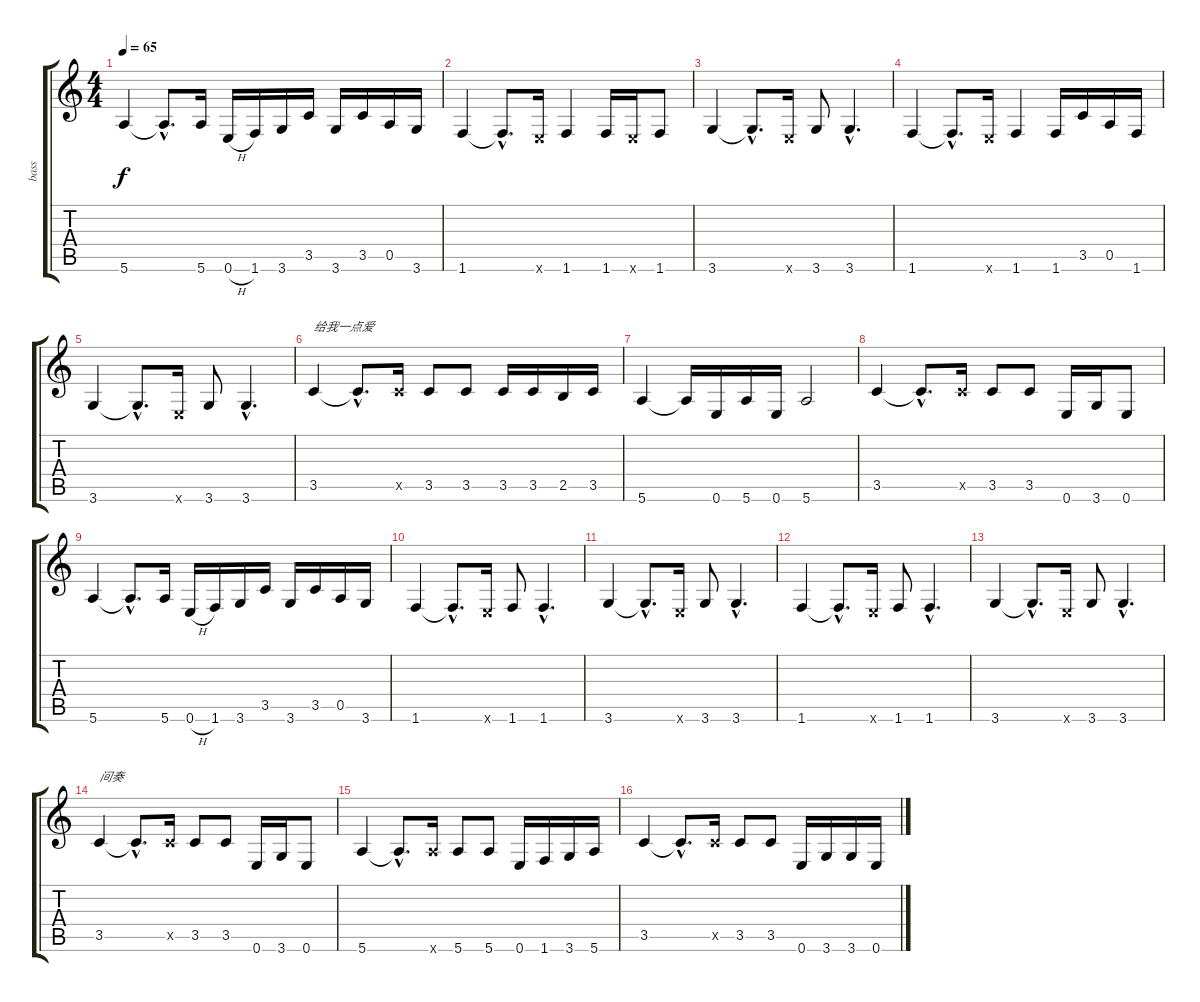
\track ("bass" "bass") {instrument electricbassfinger}
\staff {score tabs}
\tuning (E4 B3 G3 D3 A2 E2) {hide}
\ts (4 4)
\tempo 65
\clef g2
\ks c
5.6.4{dy f} 5.6{hac t}.8{d} 5.6.16 0.6{h}.16 1.6.16 3.6.16 3.5.16 3.6.16 3.5.16 0.5.16 3.6.16 |
1.6.4 1.6{hac t}.8{d} 0.6{x}.16 1.6.4 1.6.16 0.6{x}.16 1.6.8 |
3.6.4 3.6{hac t}.8{d} 0.6{x}.16 3.6.8 3.6{hac}.4{d} |
1.6.4 1.6{hac t}.8{d} 0.6{x}.16 1.6.4 1.6.16 3.5.16 0.5.16 1.6.16 |
3.6.4 3.6{hac t}.8{d} 0.6{x}.16 3.6.8 3.6{hac}.4{d} |
3.5.4{txt "给我一点爱"} 3.5{hac t}.8{d} 3.5{x}.16 3.5.8 3.5.8 3.5.16 3.5.16 2.5.16 3.5.16 |
5.6.4 5.6{t}.16 0.6.16 5.6.16 0.6.16 5.6.2 |
3.5.4 3.5{hac t}.8{d} 3.5{x}.16 3.5.8 3.5.8 0.6.16 3.6.16 0.6.8 |
5.6.4 5.6{hac t}.8{d} 5.6.16 0.6{h}.16 1.6.16 3.6.16 3.5.16 3.6.16 3.5.16 0.5.16 3.6.16 |
1.6.4 1.6{hac t}.8{d} 0.6{x}.16 1.6.8 1.6{hac}.4{d} |
3.6.4 3.6{hac t}.8{d} 0.6{x}.16 3.6.8 3.6{hac}.4{d} |
1.6.4 1.6{hac t}.8{d} 0.6{x}.16 1.6.8 1.6{hac}.4{d} |
3.6.4 3.6{hac t}.8{d} 0.6{x}.16 3.6.8 3.6{hac}.4{d} |
3.5.4{txt "间奏"} 3.5{hac t}.8{d} 3.5{x}.16 3.5.8 3.5.8 0.6.16 3.6.16 0.6.8 |
5.6.4 5.6{hac t}.8{d} 5.6{x}.16 5.6.8 5.6.8 0.6.16 1.6.16 3.6.16 5.6.16 |
3.5.4 3.5{hac t}.8{d} 3.5{x}.16 3.5.8 3.5.8 0.6.16 3.6.16 3.6.16 0.6.16
